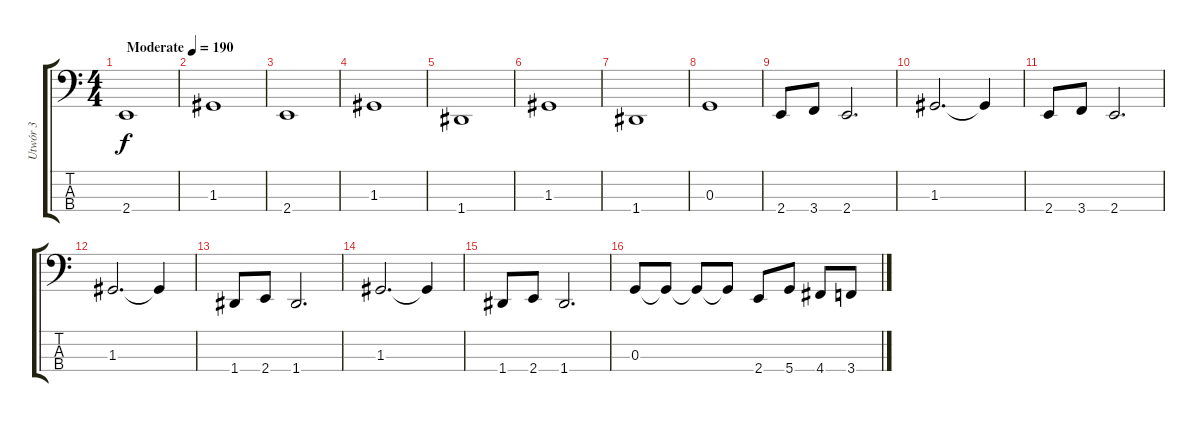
\track ("Utwór 3" "Utwór 3") {instrument electricbassfinger}
\staff {score tabs}
\tuning (F2 C2 G1 D1) {hide}
\ts (4 4)
\tempo (190 "Moderate")
\clef f4
\ks c
2.4.1{dy f instrument electricbassfinger} |
1.3.1 |
2.4.1 |
1.3.1 |
1.4.1 |
1.3.1 |
1.4.1 |
0.3.1 |
2.4.8 3.4.8 2.4.2{d} |
1.3.2{d} 1.3{t}.4 |
2.4.8 3.4.8 2.4.2{d} |
1.3.2{d} 1.3{t}.4 |
1.4.8 2.4.8 1.4.2{d} |
1.3.2{d} 1.3{t}.4 |
1.4.8 2.4.8 1.4.2{d} |
0.3.8 0.3{t}.8 0.3{t}.8 0.3{t}.8 2.4.8 5.4.8 4.4.8 3.4.8
